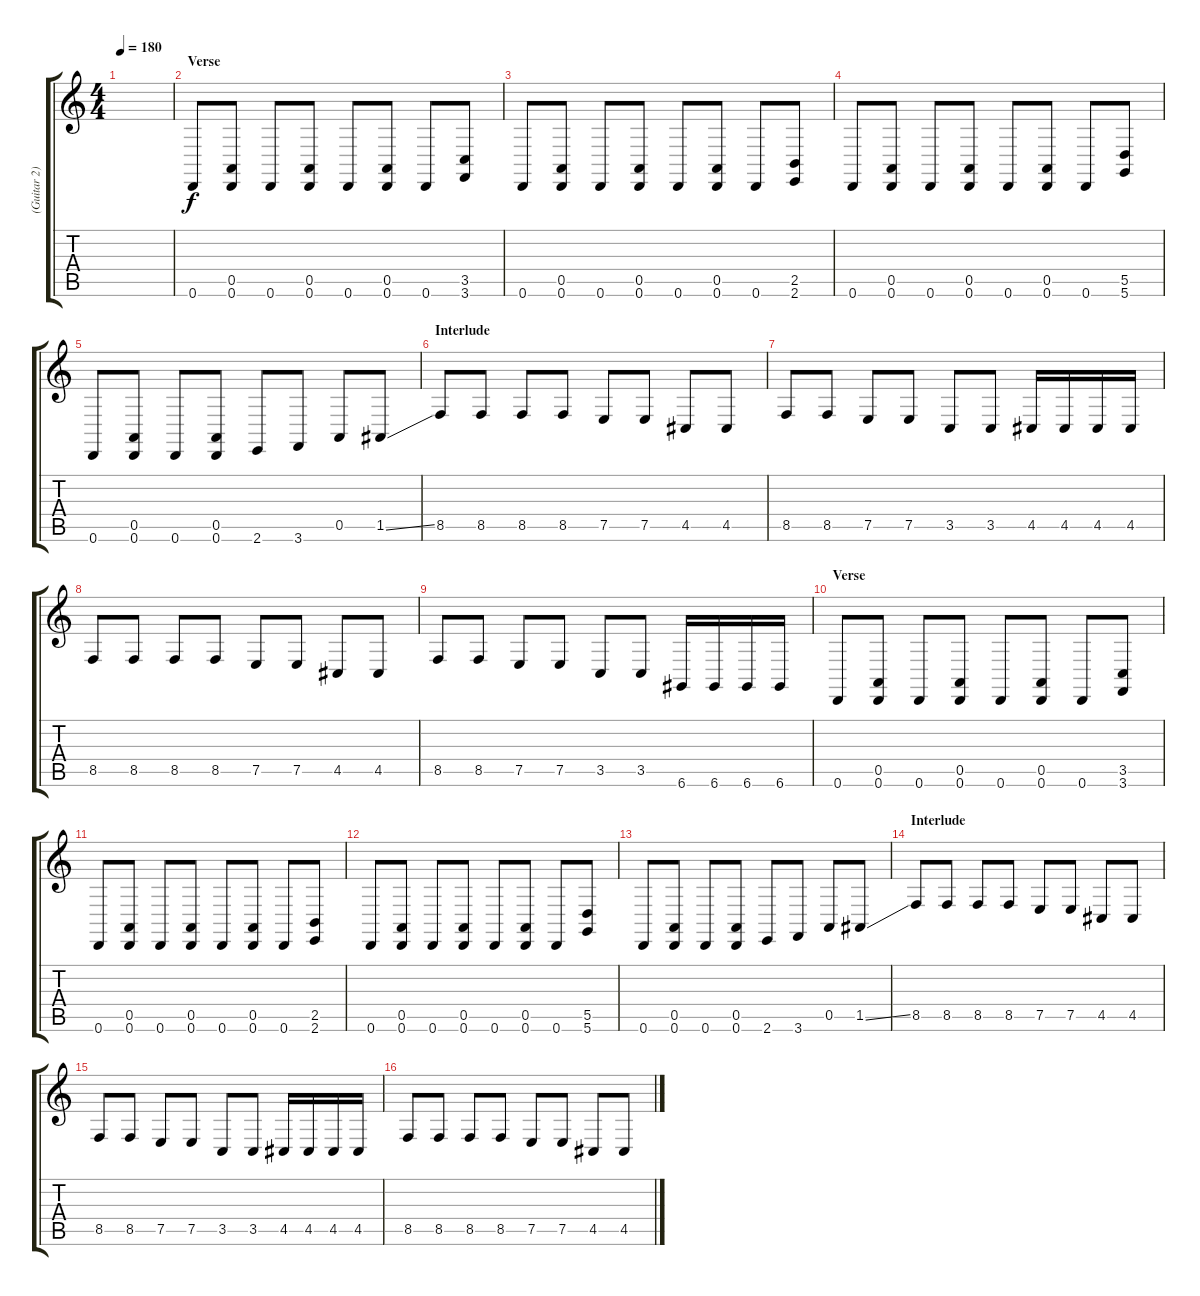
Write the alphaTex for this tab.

\track ("(Guitar 2)" "(Guitar 2)") {instrument lead2sawtooth}
\staff {score tabs}
\tuning (E4 B3 G3 D3 A2 D2) {hide}
\ts (4 4)
\tempo 180
\clef g2
\ks c
|
\section ("" "Verse")
0.6.8 (0.5 0.6).8 0.6.8 (0.5 0.6).8 0.6.8 (0.5 0.6).8 0.6.8 (3.5 3.6).8 |
0.6.8 (0.5 0.6).8 0.6.8 (0.5 0.6).8 0.6.8 (0.5 0.6).8 0.6.8 (2.5 2.6).8 |
0.6.8 (0.5 0.6).8 0.6.8 (0.5 0.6).8 0.6.8 (0.5 0.6).8 0.6.8 (5.5 5.6).8 |
0.6.8 (0.5 0.6).8 0.6.8 (0.5 0.6).8 2.6.8 3.6.8 0.5.8 1.5{ss}.8 |
\section ("" "Interlude")
8.5.8 8.5.8 8.5.8 8.5.8 7.5.8 7.5.8 4.5.8 4.5.8 |
8.5.8 8.5.8 7.5.8 7.5.8 3.5.8 3.5.8 4.5.16 4.5.16 4.5.16 4.5.16 |
8.5.8 8.5.8 8.5.8 8.5.8 7.5.8 7.5.8 4.5.8 4.5.8 |
8.5.8 8.5.8 7.5.8 7.5.8 3.5.8 3.5.8 6.6.16 6.6.16 6.6.16 6.6.16 |
\section ("" "Verse")
0.6.8 (0.5 0.6).8 0.6.8 (0.5 0.6).8 0.6.8 (0.5 0.6).8 0.6.8 (3.5 3.6).8 |
0.6.8 (0.5 0.6).8 0.6.8 (0.5 0.6).8 0.6.8 (0.5 0.6).8 0.6.8 (2.5 2.6).8 |
0.6.8 (0.5 0.6).8 0.6.8 (0.5 0.6).8 0.6.8 (0.5 0.6).8 0.6.8 (5.5 5.6).8 |
0.6.8 (0.5 0.6).8 0.6.8 (0.5 0.6).8 2.6.8 3.6.8 0.5.8 1.5{ss}.8 |
\section ("" "Interlude")
8.5.8 8.5.8 8.5.8 8.5.8 7.5.8 7.5.8 4.5.8 4.5.8 |
8.5.8 8.5.8 7.5.8 7.5.8 3.5.8 3.5.8 4.5.16 4.5.16 4.5.16 4.5.16 |
8.5.8 8.5.8 8.5.8 8.5.8 7.5.8 7.5.8 4.5.8 4.5.8
